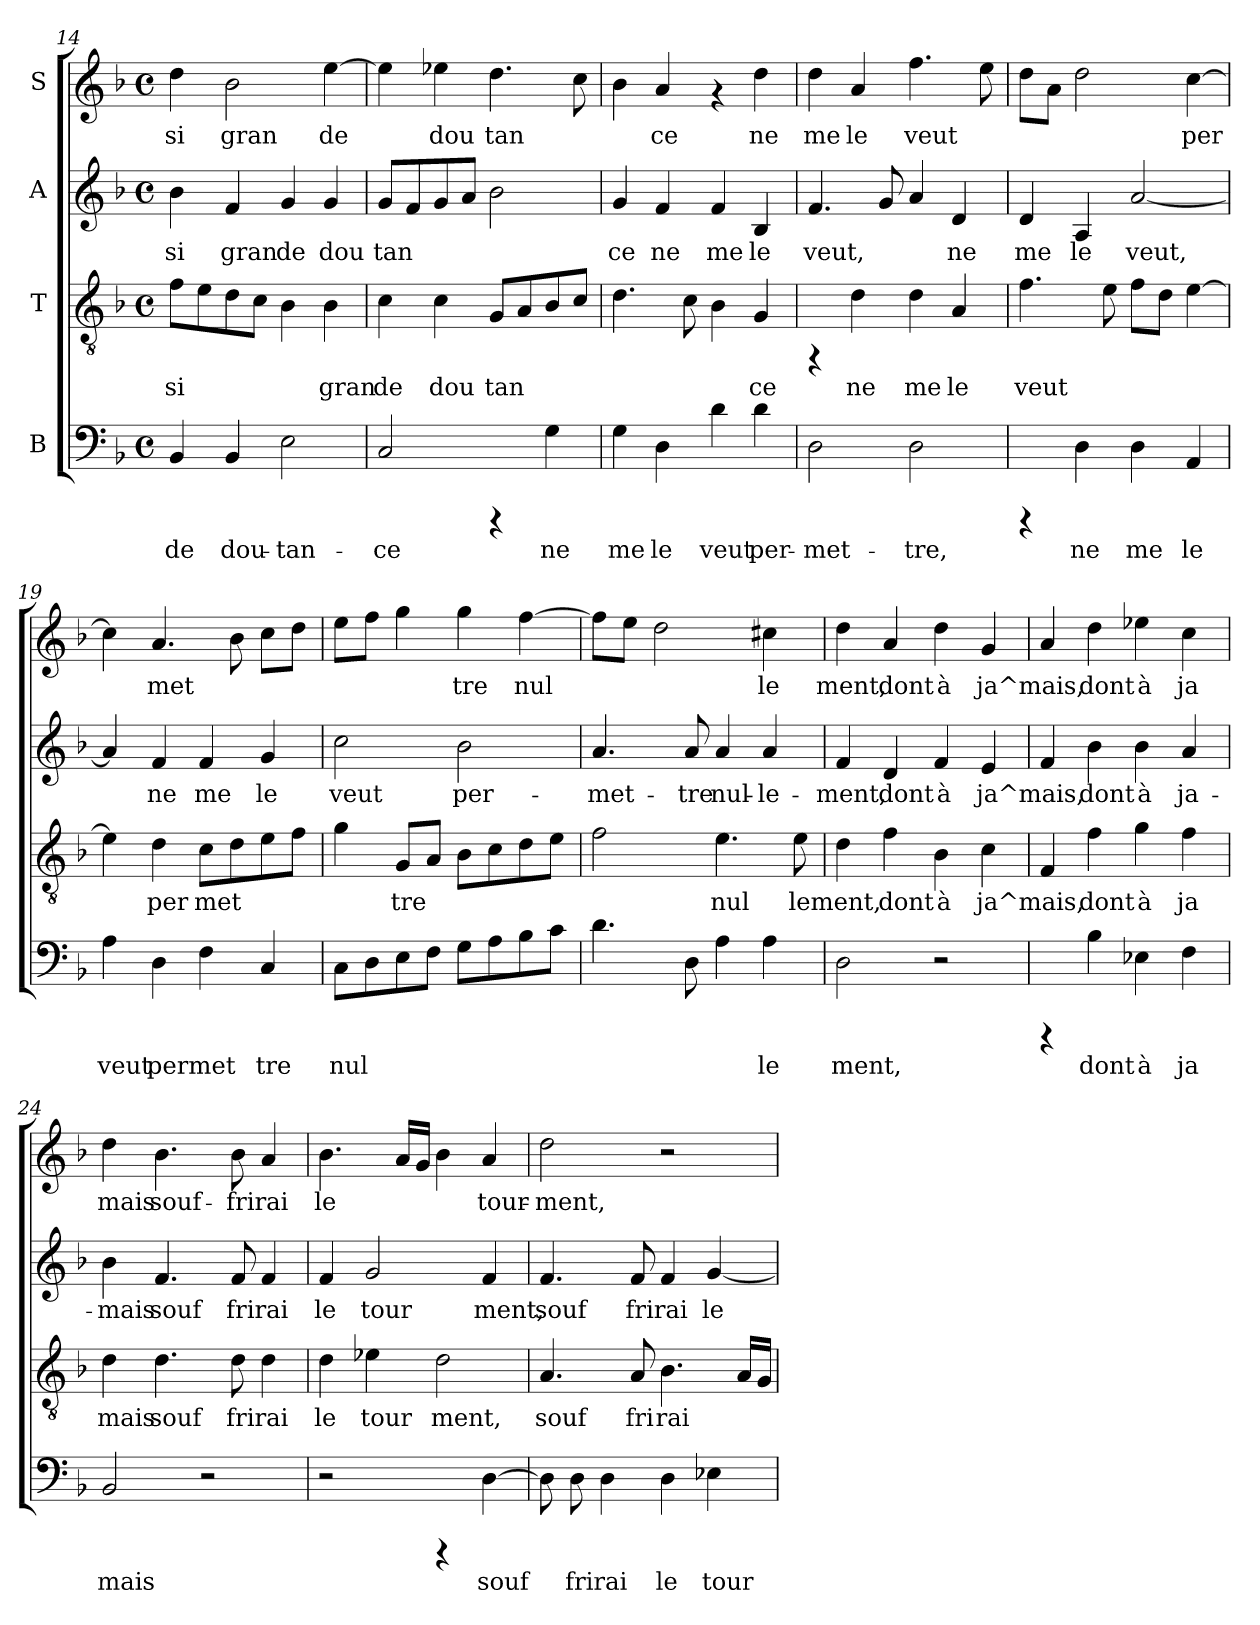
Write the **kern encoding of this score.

**kern	**text	**kern	**text	**kern	**text	**kern	**text
*part4	*part4	*part3	*part3	*part2	*part2	*part1	*part1
*staff4	*staff4	*staff3	*staff3	*staff2	*staff2	*staff1	*staff1
*I"B	*	*I"T	*	*I"A	*	*I"S	*
*clefF4	*	*clefGv2	*	*clefG2	*	*clefG2	*
*k[b-]	*	*k[b-]	*	*k[b-]	*	*k[b-]	*
*F:	*	*F:	*	*F:	*	*F:	*
*M4/4	*	*M4/4	*	*M4/4	*	*M4/4	*
*met(c)	*	*met(c)	*	*met(c)	*	*met(c)	*
=14	=14	=14	=14	=14	=14	=14	=14
!	!LO:LY:b:cj	!	!LO:LY:b	!	!LO:LY:b:cj	!	!LO:LY:b:cj
4BB-/	-de	8f\L	si	4b-\	si	4dd\	si
!	!	!	!LO:LY:b	!	!	!	!
.	.	8e\	.	.	.	.	.
!	!LO:LY:b:cj	!	!LO:LY:b	!	!LO:LY:b:cj	!	!LO:LY:b:cj
4BB-/	dou-	8d\	.	4f/	gran	2b-\	gran
!	!	!	!LO:LY:b	!	!	!	!
.	.	8c\J	.	.	.	.	.
!	!LO:LY:b:cj	!	!LO:LY:b	!	!LO:LY:b:cj	!	!
2E\	-tan-	4B-\	.	4g/	de	.	.
!	!	!	!LO:LY:b	!	!LO:LY:b:cj	!	!LO:LY:b:cj
.	.	4B-\	gran	4g/	dou	[>4ee\	de
=15	=15	=15	=15	=15	=15	=15	=15
!	!LO:LY:b:cj	!	!LO:LY:b	!	!LO:LY:b:cj	!	!LO:LY:b:cj
2C/	-ce	4c\	de	8g/L	tan	4ee\]	.
!	!	!	!	!	!LO:LY:b:cj	!	!
.	.	.	.	8f/	.	.	.
!	!	!	!LO:LY:b	!	!LO:LY:b:cj	!	!LO:LY:b:cj
.	.	4c\	dou	8g/	.	4ee-\	dou
!	!	!	!	!	!LO:LY:b:cj	!	!
.	.	.	.	8a/J	.	.	.
!	!	!	!LO:LY:b	!	!LO:LY:b:cj	!	!LO:LY:b:cj
4rCCC	.	8G/L	tan	2b-\	.	4.dd\	tan
!	!	!	!LO:LY:b	!	!	!	!
.	.	8A/	.	.	.	.	.
!	!LO:LY:b:cj	!	!LO:LY:b	!	!	!	!
4G\	ne	8B-/	.	.	.	.	.
!	!	!	!LO:LY:b	!	!	!	!LO:LY:b:cj
.	.	8c/J	.	.	.	8cc\	.
=16	=16	=16	=16	=16	=16	=16	=16
!	!LO:LY:b:cj	!	!LO:LY:b	!	!LO:LY:b:cj	!	!LO:LY:b:cj
4G\	me	4.d\	.	4g/	ce	4b-\	.
!	!LO:LY:b:cj	!	!	!	!LO:LY:b:cj	!	!LO:LY:b:cj
4D\	le	.	.	4f/	ne	4a/	ce
!	!	!	!LO:LY:b	!	!	!	!
.	.	8c\	.	.	.	.	.
!	!LO:LY:b:cj	!	!LO:LY:b	!	!LO:LY:b:cj	!	!
4d\	veut	4B-\	.	4f/	me	4rf	.
!	!LO:LY:b:cj	!	!LO:LY:b	!	!LO:LY:b:cj	!	!LO:LY:b:cj
4d\	per-	4G/	ce	4B-/	le	4dd\	ne
=17	=17	=17	=17	=17	=17	=17	=17
!	!LO:LY:b:cj	!	!	!	!LO:LY:b:cj	!	!LO:LY:b:cj
2D\	-met-	4rFF	.	4.f/	veut,	4dd\	me
!	!	!	!LO:LY:b	!	!	!	!LO:LY:b:cj
.	.	4d\	ne	.	.	4a/	le
!	!	!	!	!	!LO:LY:b:cj	!	!
.	.	.	.	8g/	.	.	.
!	!LO:LY:b:cj	!	!LO:LY:b	!	!LO:LY:b:cj	!	!LO:LY:b:cj
2D\	-tre,	4d\	me	4a/	.	4.ff\	veut
!	!	!	!LO:LY:b	!	!LO:LY:b:cj	!	!
.	.	4A/	le	4d/	ne	.	.
!	!	!	!	!	!	!	!LO:LY:b:cj
.	.	.	.	.	.	8ee\	.
!!LO:PB:g=z
=18	=18	=18	=18	=18	=18	=18	=18
!	!	!	!LO:LY:b	!	!LO:LY:b:cj	!	!LO:LY:b:cj
4rCCC	.	4.f\	veut	4d/	me	8dd\L	.
!	!	!	!	!	!	!	!LO:LY:b:cj
.	.	.	.	.	.	8a\J	.
!	!LO:LY:b:cj	!	!	!	!LO:LY:b:cj	!	!LO:LY:b:cj
4D\	ne	.	.	4A/	le	2dd\	.
!	!	!	!LO:LY:b	!	!	!	!
.	.	8e\	.	.	.	.	.
!	!LO:LY:b:cj	!	!LO:LY:b	!	!LO:LY:b:cj	!	!
4D\	me	8f\L	.	[<2a/	veut,	.	.
!	!	!	!LO:LY:b	!	!	!	!
.	.	8d\J	.	.	.	.	.
!	!LO:LY:b:cj	!	!LO:LY:b	!	!	!	!LO:LY:b:cj
4AA/	le	[>4e\	.	.	.	[>4cc\	per
=19	=19	=19	=19	=19	=19	=19	=19
!	!LO:LY:b:cj	!	!LO:LY:b	!	!LO:LY:b:cj	!	!LO:LY:b:cj
4A\	veut	4e\]	.	4a/]	.	4cc\]	.
!	!LO:LY:b:cj	!	!LO:LY:b	!	!LO:LY:b:cj	!	!LO:LY:b:cj
4D\	permet	4d\	per	4f/	ne	4.a/	met
!	!LO:LY:b:cj	!	!LO:LY:b	!	!LO:LY:b:cj	!	!
4F\	.	8c\L	met	4f/	me	.	.
!	!	!	!LO:LY:b	!	!	!	!LO:LY:b:cj
.	.	8d\	.	.	.	8b-\	.
!	!LO:LY:b:cj	!	!LO:LY:b	!	!LO:LY:b:cj	!	!LO:LY:b:cj
4C/	tre	8e\	.	4g/	le	8cc\L	.
!	!	!	!LO:LY:b	!	!	!	!LO:LY:b:cj
.	.	8f\J	.	.	.	8dd\J	.
=20	=20	=20	=20	=20	=20	=20	=20
!	!LO:LY:b:cj	!	!LO:LY:b	!	!LO:LY:b:cj	!	!LO:LY:b:cj
8C\L	nul	4g\	.	2cc\	veut	8ee\L	.
!	!LO:LY:b:cj	!	!	!	!	!	!LO:LY:b:cj
8D\	.	.	.	.	.	8ff\J	.
!	!LO:LY:b:cj	!	!LO:LY:b	!	!	!	!LO:LY:b:cj
8E\	.	8G/L	tre	.	.	4gg\	.
!	!LO:LY:b:cj	!	!LO:LY:b	!	!	!	!
8F\J	.	8A/J	.	.	.	.	.
!	!LO:LY:b:cj	!	!LO:LY:b	!	!LO:LY:b:cj	!	!LO:LY:b:cj
8G\L	.	8B-\L	.	2b-\	per-	4gg\	tre
!	!LO:LY:b:cj	!	!LO:LY:b	!	!	!	!
8A\	.	8c\	.	.	.	.	.
!	!LO:LY:b:cj	!	!LO:LY:b	!	!	!	!LO:LY:b:cj
8B-\	.	8d\	.	.	.	[>4ff\	nul
!	!LO:LY:b:cj	!	!LO:LY:b	!	!	!	!
8c\J	.	8e\J	.	.	.	.	.
=21	=21	=21	=21	=21	=21	=21	=21
!	!LO:LY:b:cj	!	!LO:LY:b	!	!LO:LY:b:cj	!	!LO:LY:b:cj
4.d\	.	2f\	.	4.a/	-met-	8ff\L]	.
!	!	!	!	!	!	!	!LO:LY:b:cj
.	.	.	.	.	.	8ee\J	.
!	!	!	!	!	!	!	!LO:LY:b:cj
.	.	.	.	.	.	2dd\	.
!	!LO:LY:b:cj	!	!	!	!LO:LY:b:cj	!	!
8D\	.	.	.	8a/	-tre	.	.
!	!LO:LY:b:cj	!	!LO:LY:b	!	!LO:LY:b:cj	!	!
4A\	.	4.e\	nul	4a/	nul-	.	.
!	!LO:LY:b:cj	!	!	!	!LO:LY:b:cj	!	!LO:LY:b:cj
4A\	le	.	.	4a/	-le-	4cc#\	le
!	!	!	!LO:LY:b	!	!	!	!
.	.	8e\	lement,	.	.	.	.
=22	=22	=22	=22	=22	=22	=22	=22
!	!LO:LY:b:cj	!	!LO:LY:b	!	!LO:LY:b:cj	!	!LO:LY:b:cj
2D\	ment,	4d\	.	4f/	-ment,	4dd\	ment,
!	!	!	!LO:LY:b	!	!LO:LY:b:cj	!	!LO:LY:b:cj
.	.	4f\	dont	4d/	dont	4a/	dont
!	!	!	!LO:LY:b	!	!LO:LY:b:cj	!	!LO:LY:b:cj
2r	.	4B-\	à	4f/	à	4dd\	à
!	!	!	!LO:LY:b	!	!LO:LY:b:cj	!	!LO:LY:b:cj
.	.	4c\	ja^mais,	4e/	ja^mais,-	4g/	ja^mais,
=23	=23	=23	=23	=23	=23	=23	=23
!	!	!	!LO:LY:b	!	!LO:LY:b:cj	!	!LO:LY:b:cj
4rCCC	.	4F/	.	4f/	--	4a/	.
!	!LO:LY:b:cj	!	!LO:LY:b	!	!LO:LY:b:cj	!	!LO:LY:b:cj
4B-\	dont	4f\	dont	4b-\	-dont	4dd\	dont
!	!LO:LY:b:cj	!	!LO:LY:b	!	!LO:LY:b:cj	!	!LO:LY:b:cj
4E-X\	à	4g\	à	4b-\	à	4ee-X\	à
!	!LO:LY:b:cj	!	!LO:LY:b	!	!LO:LY:b:cj	!	!LO:LY:b:cj
4F\	ja	4f\	ja	4a/	ja-	4cc\	ja
!!LO:LB:g=z
=24	=24	=24	=24	=24	=24	=24	=24
!	!LO:LY:b:cj	!	!LO:LY:b	!	!LO:LY:b:cj	!	!LO:LY:b:cj
2BB-/	mais	4d\	mais	4b-\	-mais	4dd\	mais
!	!	!	!LO:LY:b	!	!LO:LY:b:cj	!	!LO:LY:b:cj
.	.	4.d\	souf	4.f/	souf	4.b-\	souf-
2r	.	.	.	.	.	.	.
!	!	!	!LO:LY:b	!	!LO:LY:b:cj	!	!LO:LY:b:cj
.	.	8d\	frirai	8f/	frirai	8b-\	-frirai
!	!	!	!LO:LY:b	!	!LO:LY:b:cj	!	!LO:LY:b:cj
.	.	4d\	.	4f/	.	4a/	.
=25	=25	=25	=25	=25	=25	=25	=25
!	!	!	!LO:LY:b	!	!LO:LY:b:cj	!	!LO:LY:b:cj
2r	.	4d\	le	4f/	le	4.b-\	le
!	!	!	!LO:LY:b	!	!LO:LY:b:cj	!	!
.	.	4e-X\	tour	2g/	tour	.	.
!	!	!	!	!	!	!	!LO:LY:b:cj
.	.	.	.	.	.	16a/L	.
!	!	!	!	!	!	!	!LO:LY:b:cj
.	.	.	.	.	.	16g/J	.
!	!	!	!LO:LY:b	!	!	!	!LO:LY:b:cj
4rCCC	.	2d\	ment,	.	.	4b-\	.
!	!LO:LY:b:cj	!	!	!	!LO:LY:b:cj	!	!LO:LY:b:cj
[>4D\	souf	.	.	4f/	ment,	4a/	tour-
=26	=26	=26	=26	=26	=26	=26	=26
!	!LO:LY:b:cj	!	!LO:LY:b	!	!LO:LY:b:cj	!	!LO:LY:b:cj
8D\]	.	4.A/	souf	4.f/	souf	2dd\	-ment,
!	!LO:LY:b:cj	!	!	!	!	!	!
8D\	frirai	.	.	.	.	.	.
!	!LO:LY:b:cj	!	!	!	!	!	!
4D\	.	.	.	.	.	.	.
!	!	!	!LO:LY:b	!	!LO:LY:b:cj	!	!
.	.	8A/	fri	8f/	frirai	.	.
!	!LO:LY:b:cj	!	!LO:LY:b	!	!LO:LY:b:cj	!	!
4D\	le	4.B-\	rai	4f/	.	2r	.
!	!LO:LY:b:cj	!	!	!	!LO:LY:b:cj	!	!
4E-X\	tour	.	.	[<4g/	le	.	.
!	!	!	!LO:LY:b	!	!	!	!
.	.	16A/L	.	.	.	.	.
!	!	!	!LO:LY:b	!	!	!	!
.	.	16G/J	.	.	.	.	.
=	=	=	=	=	=	=	=
*-	*-	*-	*-	*-	*-	*-	*-
